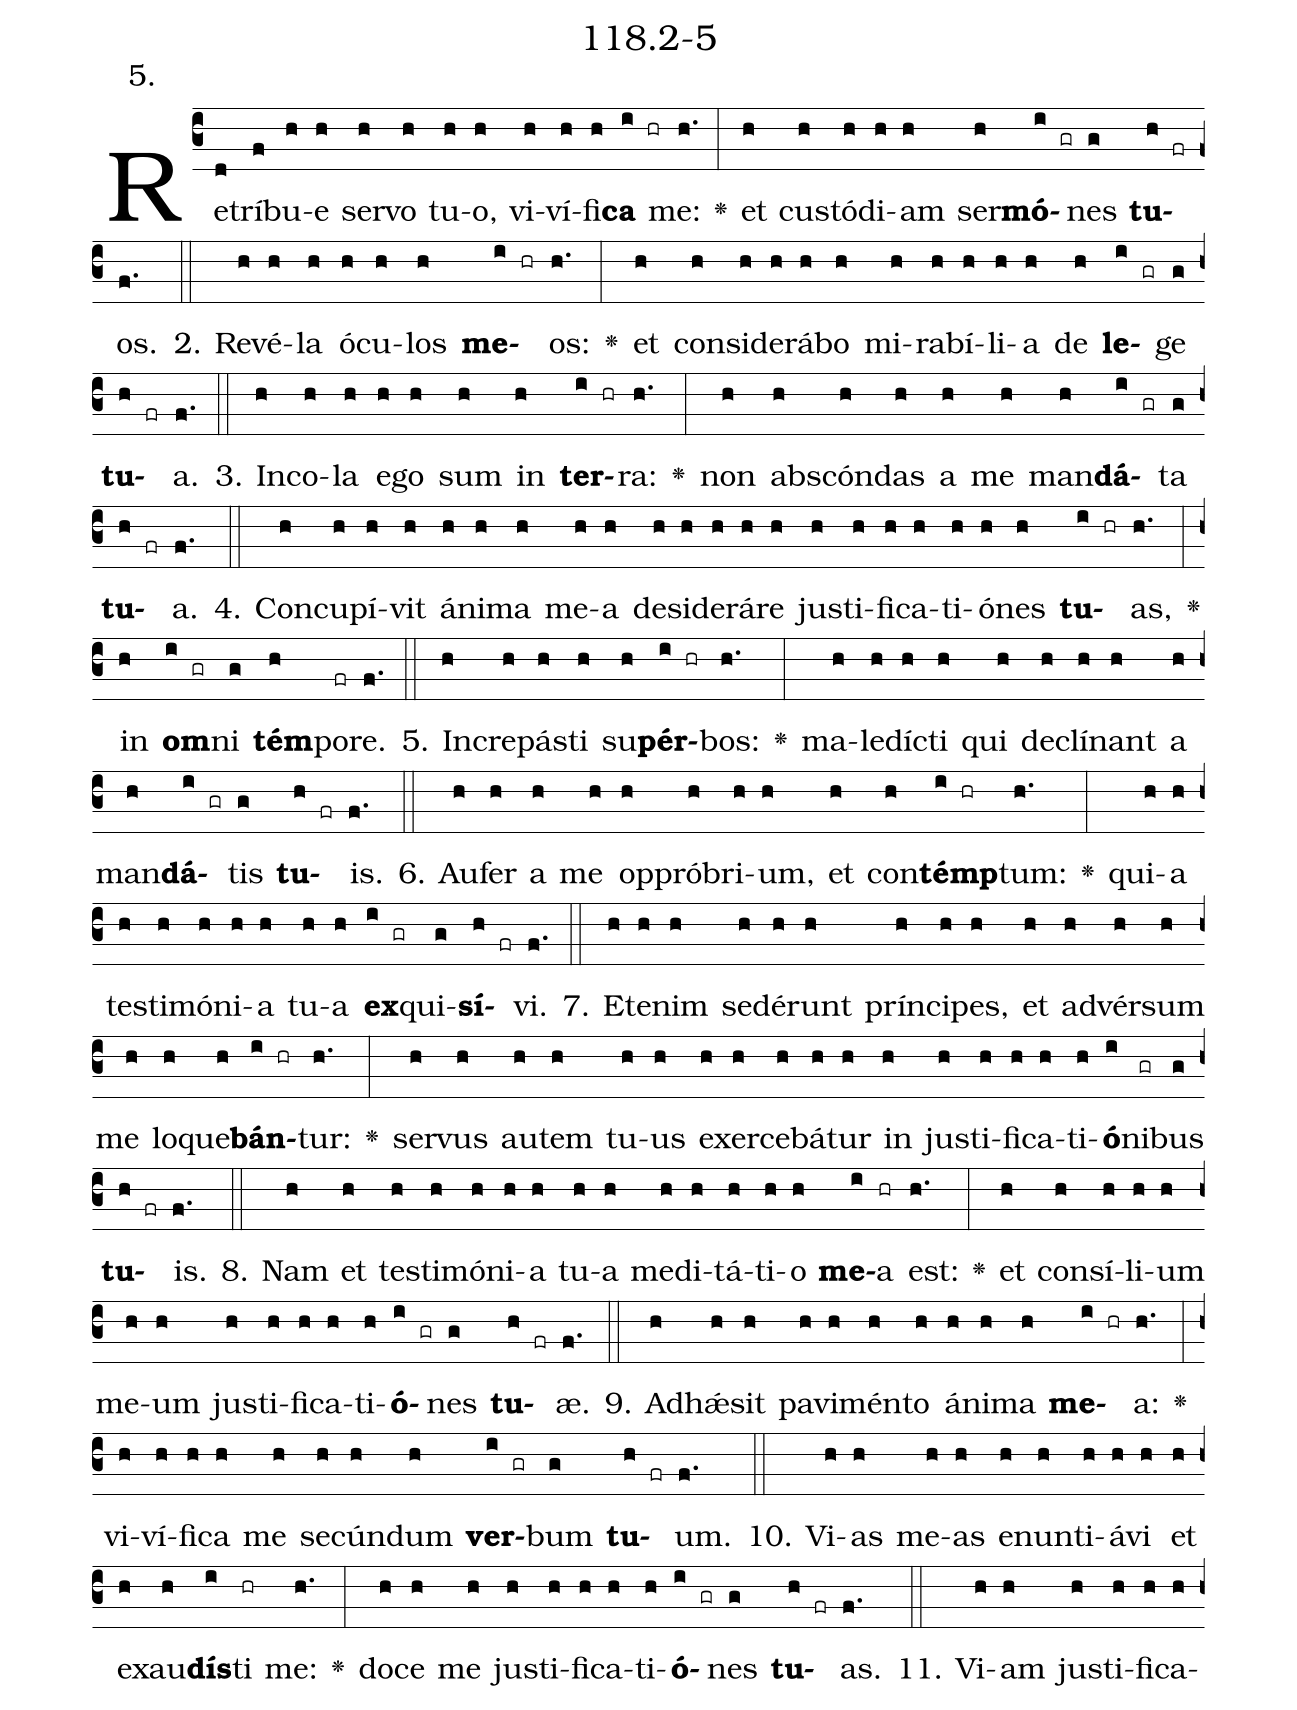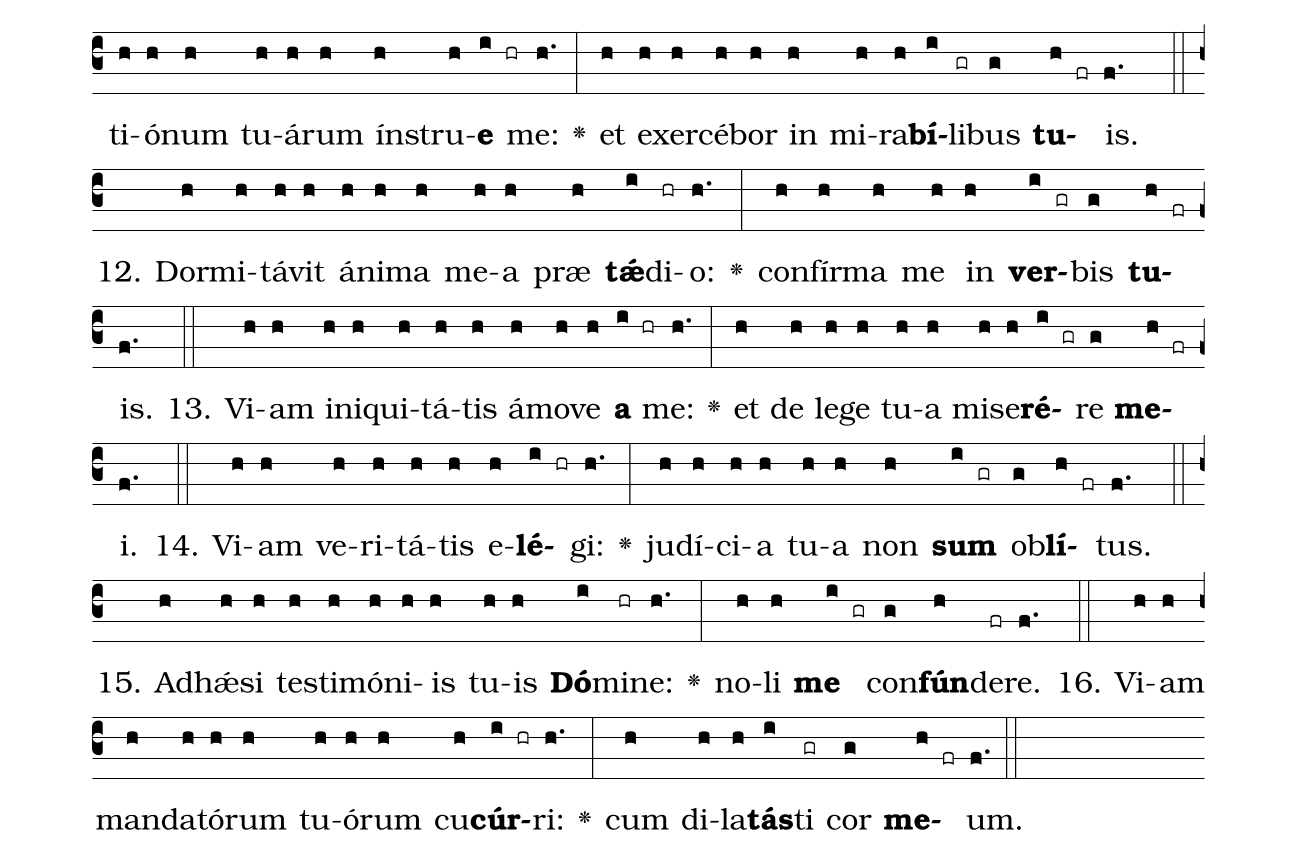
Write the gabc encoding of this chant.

name: 118.2-5;
annotation: 5.;
%%
(c3)Re(d)trí(f)bu(h)e(h) ser(h)vo(h) tu(h)o,(h) vi(h)ví(h)fi(h)<b>ca</b>(i hr) me:(h.) <v>\greheightstar</v>(:) et(h) cus(h)tó(h)di(h)am(h) ser(h)<b>mó</b>(i gr)nes(g) <b>tu</b>(h fr)os.(f.) (::)
2. Re(h)vé(h)la(h) ó(h)cu(h)los(h) <b>me</b>(i hr)os:(h.) <v>\greheightstar</v>(:) et(h) con(h)si(h)de(h)rá(h)bo(h) mi(h)ra(h)bí(h)li(h)a(h) de(h) <b>le</b>(i gr)ge(g) <b>tu</b>(h fr)a.(f.) (::)
3. In(h)co(h)la(h) e(h)go(h) sum(h) in(h) <b>ter</b>(i hr)ra:(h.) <v>\greheightstar</v>(:) non(h) abs(h)cón(h)das(h) a(h) me(h) man(h)<b>dá</b>(i gr)ta(g) <b>tu</b>(h fr)a.(f.) (::)
4. Con(h)cu(h)pí(h)vit(h) á(h)ni(h)ma(h) me(h)a(h) de(h)si(h)de(h)rá(h)re(h) jus(h)ti(h)fi(h)ca(h)ti(h)ó(h)nes(h) <b>tu</b>(i hr)as,(h.) <v>\greheightstar</v>(:) in(h) <b>om</b>(i gr)ni(g) <b>tém</b>(h)po(fr)re.(f.) (::)
5. In(h)cre(h)pás(h)ti(h) su(h)<b>pér</b>(i hr)bos:(h.) <v>\greheightstar</v>(:) ma(h)le(h)díc(h)ti(h) qui(h) de(h)clí(h)nant(h) a(h) man(h)<b>dá</b>(i gr)tis(g) <b>tu</b>(h fr)is.(f.) (::)
6. Au(h)fer(h) a(h) me(h) op(h)pró(h)bri(h)um,(h) et(h) con(h)<b>témp</b>(i hr)tum:(h.) <v>\greheightstar</v>(:) qui(h)a(h) tes(h)ti(h)mó(h)ni(h)a(h) tu(h)a(h) <b>ex</b>(i gr)qui(g)<b>sí</b>(h fr)vi.(f.) (::)
7. Et(h)e(h)nim(h) se(h)dé(h)runt(h) prín(h)ci(h)pes,(h) et(h) ad(h)vér(h)sum(h) me(h) lo(h)que(h)<b>bán</b>(i hr)tur:(h.) <v>\greheightstar</v>(:) ser(h)vus(h) au(h)tem(h) tu(h)us(h) ex(h)er(h)ce(h)bá(h)tur(h) in(h) jus(h)ti(h)fi(h)ca(h)ti(h)<b>ó</b>(i)ni(gr)bus(g) <b>tu</b>(h fr)is.(f.) (::)
8. Nam(h) et(h) tes(h)ti(h)mó(h)ni(h)a(h) tu(h)a(h) me(h)di(h)tá(h)ti(h)o(h) <b>me</b>(i)a(hr) est:(h.) <v>\greheightstar</v>(:) et(h) con(h)sí(h)li(h)um(h) me(h)um(h) jus(h)ti(h)fi(h)ca(h)ti(h)<b>ó</b>(i gr)nes(g) <b>tu</b>(h fr)æ.(f.) (::)
9. Ad(h)hǽ(h)sit(h) pa(h)vi(h)mén(h)to(h) á(h)ni(h)ma(h) <b>me</b>(i hr)a:(h.) <v>\greheightstar</v>(:) vi(h)ví(h)fi(h)ca(h) me(h) se(h)cún(h)dum(h) <b>ver</b>(i gr)bum(g) <b>tu</b>(h fr)um.(f.) (::)
10. Vi(h)as(h) me(h)as(h) e(h)nun(h)ti(h)á(h)vi(h) et(h) ex(h)au(h)<b>dís</b>(i)ti(hr) me:(h.) <v>\greheightstar</v>(:) do(h)ce(h) me(h) jus(h)ti(h)fi(h)ca(h)ti(h)<b>ó</b>(i gr)nes(g) <b>tu</b>(h fr)as.(f.) (::)
11. Vi(h)am(h) jus(h)ti(h)fi(h)ca(h)ti(h)ó(h)num(h) tu(h)á(h)rum(h) ín(h)stru(h)<b>e</b>(i hr) me:(h.) <v>\greheightstar</v>(:) et(h) ex(h)er(h)cé(h)bor(h) in(h) mi(h)ra(h)<b>bí</b>(i)li(gr)bus(g) <b>tu</b>(h fr)is.(f.) (::)
12. Dor(h)mi(h)tá(h)vit(h) á(h)ni(h)ma(h) me(h)a(h) præ(h) <b>tǽ</b>(i)di(hr)o:(h.) <v>\greheightstar</v>(:) con(h)fír(h)ma(h) me(h) in(h) <b>ver</b>(i gr)bis(g) <b>tu</b>(h fr)is.(f.) (::)
13. Vi(h)am(h) in(h)i(h)qui(h)tá(h)tis(h) á(h)mo(h)ve(h) <b>a</b>(i hr) me:(h.) <v>\greheightstar</v>(:) et(h) de(h) le(h)ge(h) tu(h)a(h) mi(h)se(h)<b>ré</b>(i gr)re(g) <b>me</b>(h fr)i.(f.) (::)
14. Vi(h)am(h) ve(h)ri(h)tá(h)tis(h) e(h)<b>lé</b>(i hr)gi:(h.) <v>\greheightstar</v>(:) ju(h)dí(h)ci(h)a(h) tu(h)a(h) non(h) <b>sum</b>(i gr) ob(g)<b>lí</b>(h fr)tus.(f.) (::)
15. Ad(h)hǽ(h)si(h) tes(h)ti(h)mó(h)ni(h)is(h) tu(h)is(h) <b>Dó</b>(i)mi(hr)ne:(h.) <v>\greheightstar</v>(:) no(h)li(h) <b>me</b>(i gr) con(g)<b>fún</b>(h)de(fr)re.(f.) (::)
16. Vi(h)am(h) man(h)da(h)tó(h)rum(h) tu(h)ó(h)rum(h) cu(h)<b>cúr</b>(i hr)ri:(h.) <v>\greheightstar</v>(:) cum(h) di(h)la(h)<b>tás</b>(i)ti(gr) cor(g) <b>me</b>(h fr)um.(f.) (::)
